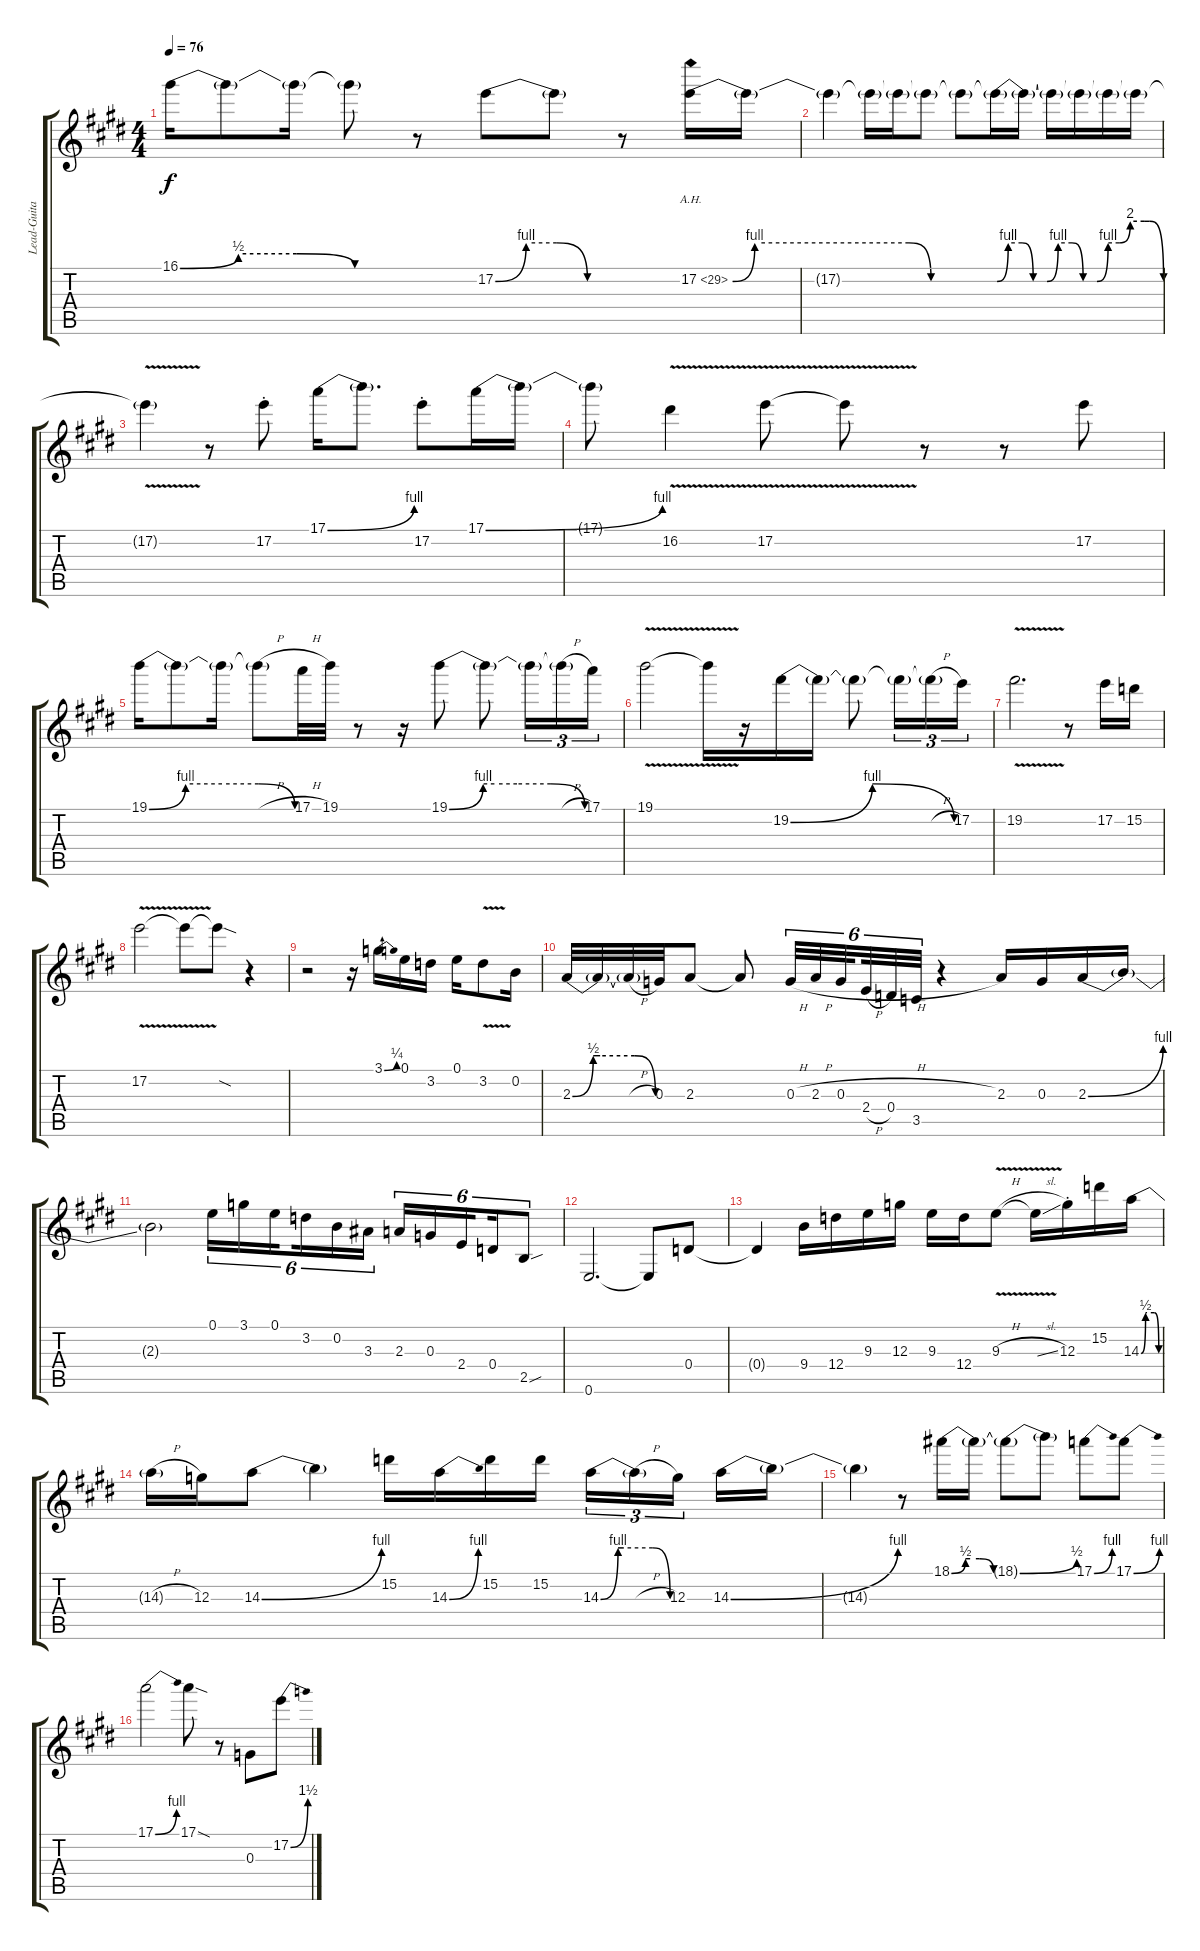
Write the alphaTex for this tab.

\track ("Lead-Guitar" "Lead-Guita") {instrument distortionguitar}
\staff {score tabs}
\tuning (E4 B3 G3 D3 A2 E2) {hide}
\ts (4 4)
\tempo 76
\clef g2
\ks c#minor
16.1{be (custom 0 0 15 2 30 2 45 0 60 0)}.16{dy f} 16.1{t}.8 16.1{t}.16 16.1{t}.8 r.8 17.2{be (custom 0 0 15 4 30 4 45 0 60 0)}.8 17.2{t}.8 r.8 17.2{be (custom 0 0 5 4 40 4 45 0 60 0) ah 12}.16 17.2{t}.16 |
17.2{t}.4 17.2{t}.16 17.2{t}.16 17.2{t}.8 17.2{t}.8 17.2{be (custom 0 0 4 4 9 4 13 0 18 0 22 4 27 4 31 0 36 0 40 4 44 4 48 8 53 8 55 8 60 0) t}.16 17.2{t}.16 17.2{t}.16 17.2{t}.16 17.2{t}.16 17.2{t}.16 |
17.2{v t}.4 r.8 17.2{st}.8 17.1{be (bend 0 0 60 4)}.16 17.1{t}.8{d} 17.2{st}.8 17.1{be (bend 0 0 60 4)}.16 17.1{t}.16 |
17.1{t}.8 16.2{v}.4 17.2{v}.8 17.2{t}.8 r.8 r.8 17.2.8 |
19.1{be (custom 0 0 15 4 30 4 45 4 60 0)}.16 19.1{t}.8 19.1{t}.16 19.1{h t}.8 17.1{h}.32 19.1.32 r.8 r.16 19.1{be (custom 0 0 15 4 20 4 30 4 45 4 60 0)}.8 19.1{t}.8 19.1{t}.16{tu (3 2)} 19.1{h t}.16{tu (3 2)} 17.1.16{tu (3 2)} |
19.1{v}.2 19.1{t}.16 r.16 19.2{be (bendrelease 0 0 15 4 45 4 60 0)}.16 19.2{t}.16 19.2{t}.8 19.2{t}.16{tu (3 2)} 19.2{h t}.16{tu (3 2)} 17.2.16{tu (3 2)} |
19.2{v}.2{d} r.8{instrument distortionguitar} 17.2.16 15.2.16 |
17.2{v}.2 17.2{t}.8 17.2{sod t}.8 r.4 |
r.2 r.16 3.1{be (bend 0 0 60 1)}.16 0.1.16 3.2.16 0.1.16 3.2{v}.8 0.2.16 |
2.3{be (custom 0 0 15 2 20 2 45 2 60 0)}.32 2.3{t}.32 2.3{h t}.32 0.3.32 2.3.8 2.3{t}.8 0.3{h}.32{tu (6 4)} 2.3{h}.32{tu (6 4)} 0.3{h}.32{tu (6 4) beam splitsecondary} 2.4{h}.32{tu (6 4)} 0.4.32{tu (6 4)} 3.5.32{tu (6 4)} r.4 2.3.16 0.3.16 2.3{be (bend 0 0 60 4)}.16 2.3{t}.16 |
2.3{t}.2 0.1.16{tu (6 4)} 3.1.16{tu (6 4)} 0.1.16{tu (6 4) beam splitsecondary} 3.2.16{tu (6 4)} 0.2.16{tu (6 4)} 3.3.16{tu (6 4)} 2.3.16{tu (6 4)} 0.3.16{tu (6 4)} 2.4.16{tu (6 4) beam splitsecondary} 0.4.16{tu (6 4)} 2.5{sou}.8{tu (6 4)} |
0.6.2{d} 0.6{t}.8 0.4.8 |
0.4{t}.4 9.4.16 12.4.16 9.3.16 12.3.16 9.3.16 12.4.16 9.3{v h}.8 9.3{sl t}.16 12.3{st}.16 15.2.16 14.3{be (custom 0 0 15 2 20 2 45 2 60 0)}.16 |
14.3{h t}.16 12.3.16 14.3{be (bend 0 0 60 4)}.8 14.3{t}.4 15.2.16 14.3{be (bend 0 0 60 4)}.16 15.2.16 15.2.16 14.3{be (custom 0 0 15 4 20 4 45 4 60 0)}.16{tu (3 2)} 14.3{h t}.16{tu (3 2)} 12.3.16{tu (3 2) beam splitsecondary} 14.3{be (bend 0 0 60 4)}.16 14.3{t}.16 |
14.3{t}.4 r.8{instrument distortionguitar} 18.1{be (custom 0 0 15 2 20 2 30 2 45 0 60 0)}.16 18.1{t}.16 18.1{be (bend 0 0 60 2) t}.8 18.1{t}.8 17.1{be (bend 0 0 60 4)}.8 17.1{be (bend 0 0 60 4)}.8 |
17.1{be (bend 0 0 60 4)}.2 17.1{sod}.8 r.8 0.3.8 17.2{be (bend 0 0 60 6)}.8
